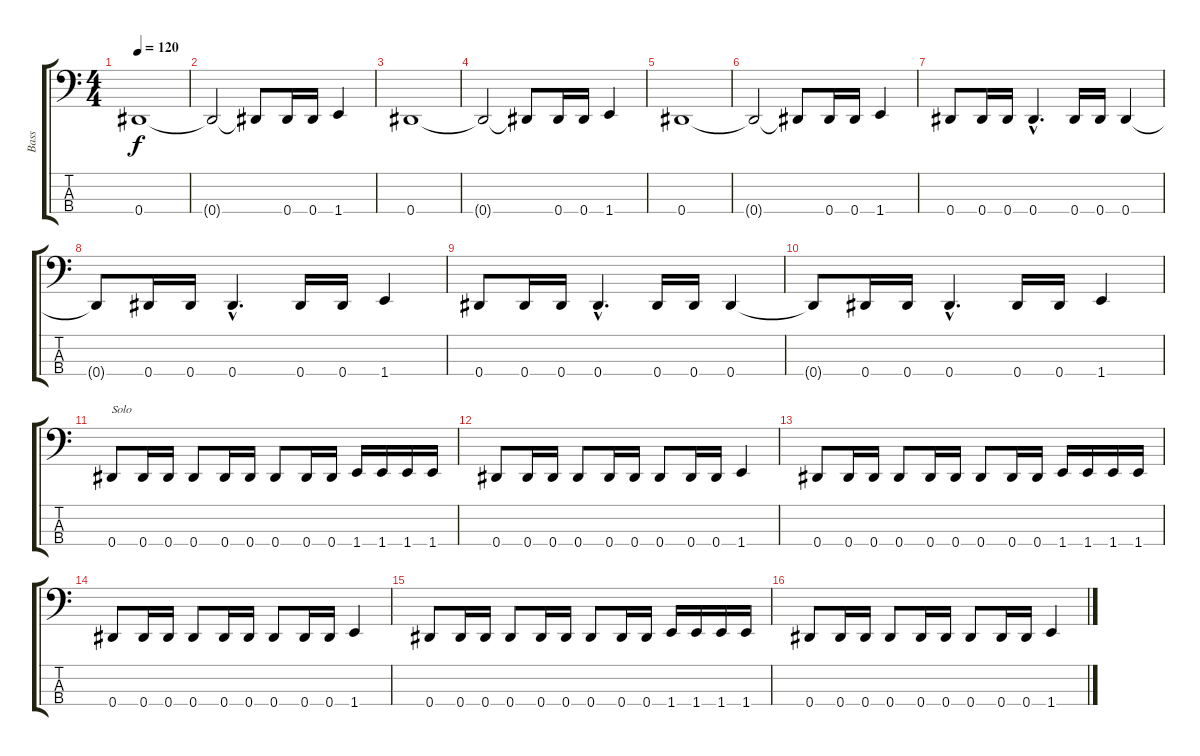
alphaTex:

\track ("Bass" "Bass") {instrument slapbass2}
\staff {score tabs}
\tuning (Gb2 Db2 Ab1 Eb1) {hide}
\ts (4 4)
\tempo 120
\clef f4
\ks c
0.4.1{dy f} |
0.4{t}.2 0.4{t}.8 0.4.16 0.4.16 1.4.4 |
0.4.1 |
0.4{t}.2 0.4{t}.8 0.4.16 0.4.16 1.4.4 |
0.4.1 |
0.4{t}.2 0.4{t}.8 0.4.16 0.4.16 1.4.4 |
0.4.8 0.4.16 0.4.16 0.4{hac}.4{d} 0.4.16 0.4.16 0.4.4 |
0.4{t}.8 0.4.16 0.4.16 0.4{hac}.4{d} 0.4.16 0.4.16 1.4.4 |
0.4.8 0.4.16 0.4.16 0.4{hac}.4{d} 0.4.16 0.4.16 0.4.4 |
0.4{t}.8 0.4.16 0.4.16 0.4{hac}.4{d} 0.4.16 0.4.16 1.4.4 |
0.4.8{txt "Solo"} 0.4.16 0.4.16 0.4.8 0.4.16 0.4.16 0.4.8 0.4.16 0.4.16 1.4.16 1.4.16 1.4.16 1.4.16 |
0.4.8 0.4.16 0.4.16 0.4.8 0.4.16 0.4.16 0.4.8 0.4.16 0.4.16 1.4.4 |
0.4.8 0.4.16 0.4.16 0.4.8 0.4.16 0.4.16 0.4.8 0.4.16 0.4.16 1.4.16 1.4.16 1.4.16 1.4.16 |
0.4.8 0.4.16 0.4.16 0.4.8 0.4.16 0.4.16 0.4.8 0.4.16 0.4.16 1.4.4 |
0.4.8 0.4.16 0.4.16 0.4.8 0.4.16 0.4.16 0.4.8 0.4.16 0.4.16 1.4.16 1.4.16 1.4.16 1.4.16 |
0.4.8 0.4.16 0.4.16 0.4.8 0.4.16 0.4.16 0.4.8 0.4.16 0.4.16 1.4.4
